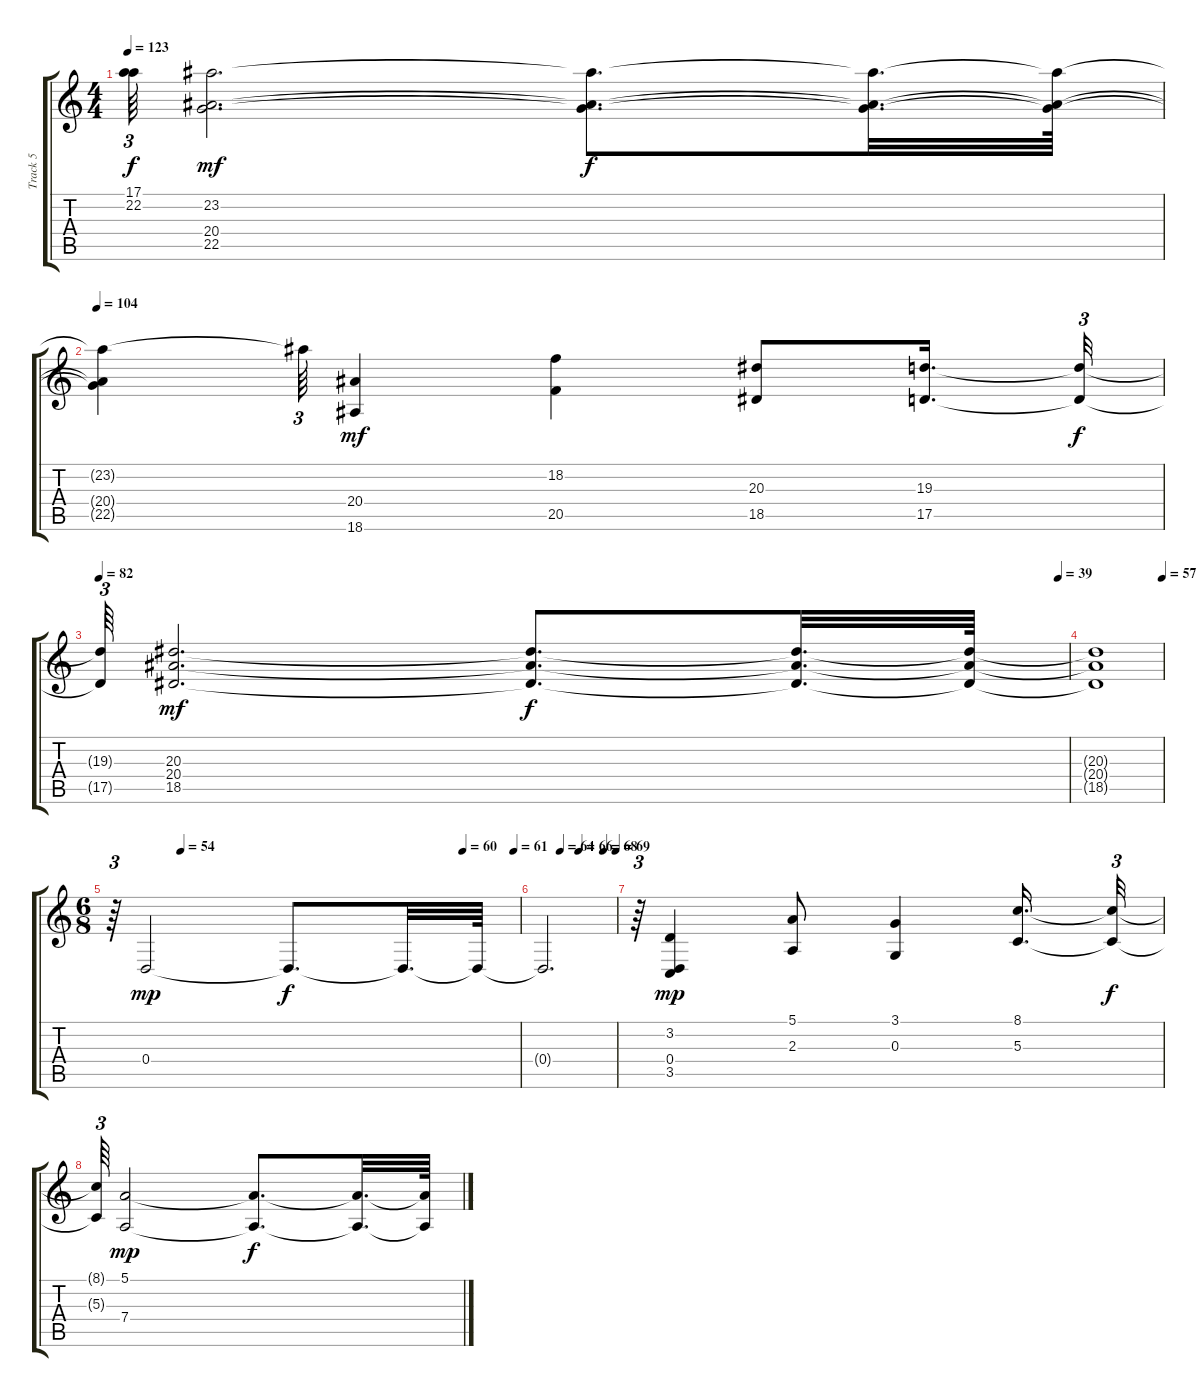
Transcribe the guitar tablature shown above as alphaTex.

\track ("Track 5" "Track 5") {instrument clarinet}
\staff {score tabs}
\tuning (E4 B3 G3 D3 A2 E2) {hide}
\ts (4 4)
\tempo 123
\clef g2
\ks c
(17.1{t} 22.2{t}).64{tu (3 2) dy f} (23.2 20.4 22.5).2{d dy mf} (23.2{t} 20.4{t} 22.5{t}).8{d dy f} (23.2{t} 20.4{t} 22.5{t}).32{d} (23.2{t} 20.4{t} 22.5{t}).64 |
\tempo 104
(23.2{t} 20.4{t} 22.5{t}).4 23.2{t}.64{tu (3 2)} (20.4 18.6).4{dy mf} (18.2 20.5).4 (20.3 18.5).8 (19.3 17.5).16{d} (19.3{t} 17.5{t}).32{tu (3 2) dy f} |
\tempo 82
\tempo (39 0.9895833333333334)
(19.3{t} 17.5{t}).64{tu (3 2)} (20.3 20.4 18.5).2{d dy mf} (20.3{t} 20.4{t} 18.5{t}).8{d dy f} (20.3{t} 20.4{t} 18.5{t}).32{d} (20.3{t} 20.4{t} 18.5{t}).64 |
\tempo (57 1)
(20.3{t} 20.4{t} 18.5{t}).1 |
\ts (6 8)
\tempo (54 0.16666666666666666)
\tempo (60 0.8611111111111112)
\tempo (61 0.9861111111111112)
r.64{tu (3 2)} 0.4.2{dy mp} 0.4{t}.8{d dy f} 0.4{t}.32{d} 0.4{t}.64 |
\tempo (64 0.25)
\tempo (66 0.5)
\tempo (68 0.8333333333333334)
\tempo (69 1)
0.4{t}.2{d} |
r.64{tu (3 2)} (3.2 0.4 3.5).4{dy mp} (5.1 2.3).8 (3.1 0.3).4 (8.1 5.3).16{d} (8.1{t} 5.3{t}).32{tu (3 2) dy f} |
(8.1{t} 5.3{t}).64{tu (3 2)} (5.1 7.4).2{dy mp} (5.1{t} 7.4{t}).8{d dy f} (5.1{t} 7.4{t}).32{d} (5.1{t} 7.4{t}).64
